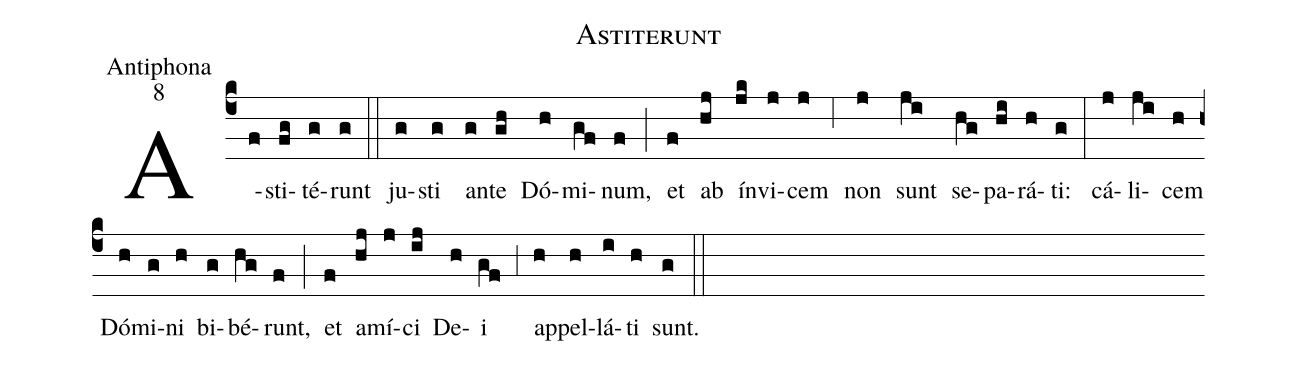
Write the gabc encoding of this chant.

name:Astiterunt;
office-part:Antiphona;
mode:8;
%%
(c4) A(f)sti(fg)té(g)runt(g) (::) ju(g)sti(g) an(g)te(gh) Dó(h)mi(gf)num,(f) (;) et(f) ab(hj) ín(jk)vi(j)cem(j) (;6) non(j) sunt(ji) se(hg)pa(hi)rá(h)ti:(g) (:) cá(j)li(ji)cem(h) Dó(h)mi(g)ni(h) bi(g)bé(hg)runt,(f) (;) et(f) a(hj)mí(j)ci(ij) De(h)i(gf) (;3) ap(h)pel(h)lá(i)ti(h) sunt.(g) (::)
